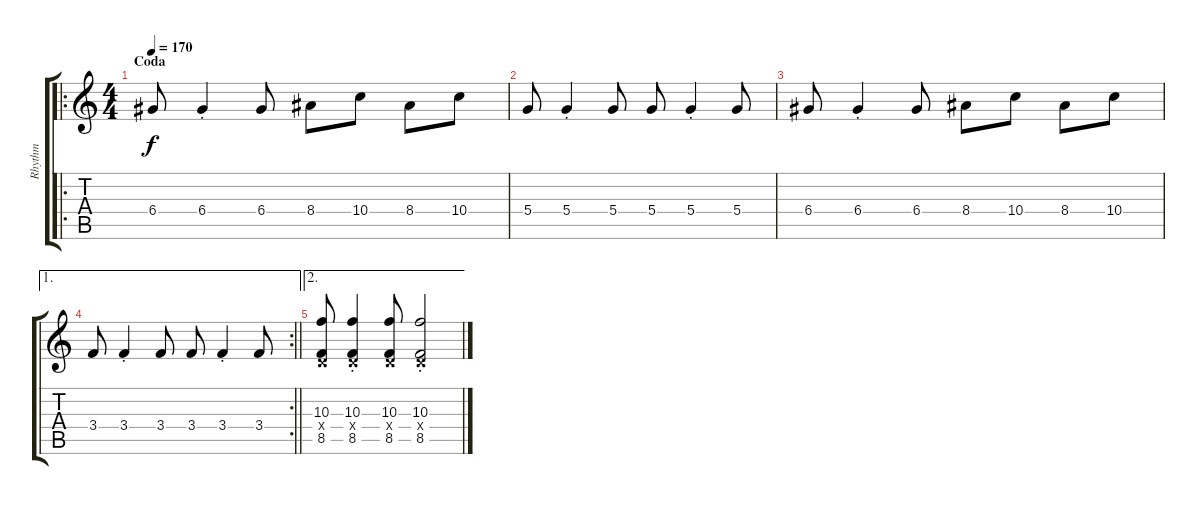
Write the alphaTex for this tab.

\track ("Rhythm" "Rhythm") {instrument distortionguitar}
\staff {score tabs}
\tuning (E4 B3 G3 D3 A2 D2) {hide}
\ro
\ts (4 4)
\section ("" "Coda")
\tempo 170
\clef g2
\ks c
6.4.8{dy f} 6.4{st}.4 6.4.8 8.4.8 10.4.8 8.4.8 10.4.8 |
5.4.8 5.4{st}.4 5.4.8 5.4.8 5.4{st}.4 5.4.8 |
6.4.8 6.4{st}.4 6.4.8 8.4.8 10.4.8 8.4.8 10.4.8 |
\ae 1
\rc 2
\barLineRight lightlight
3.4.8 3.4{st}.4 3.4.8 3.4.8 3.4{st}.4 3.4.8 |
\ae 2
(10.3 0.4{x} 8.5).8 (10.3{st} 0.4{x} 8.5{st}).4 (10.3 0.4{x} 8.5).8 (10.3{st} 0.4{x} 8.5{st}).2
